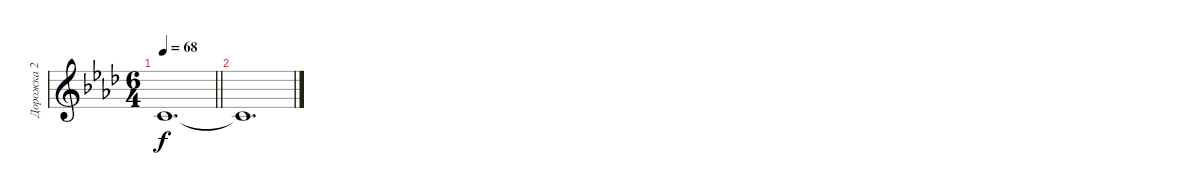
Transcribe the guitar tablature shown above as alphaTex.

\track ("Дорожка 2" "Дорожка 2") {instrument cello}
\staff {score}
\tuning (A4 D4 G3 C3) {hide}
\ts (6 4)
\tempo 68
\clef g2
\barLineRight lightlight
\ks fminor
5.3.1{d dy f} |
5.3{t}.1{d}
